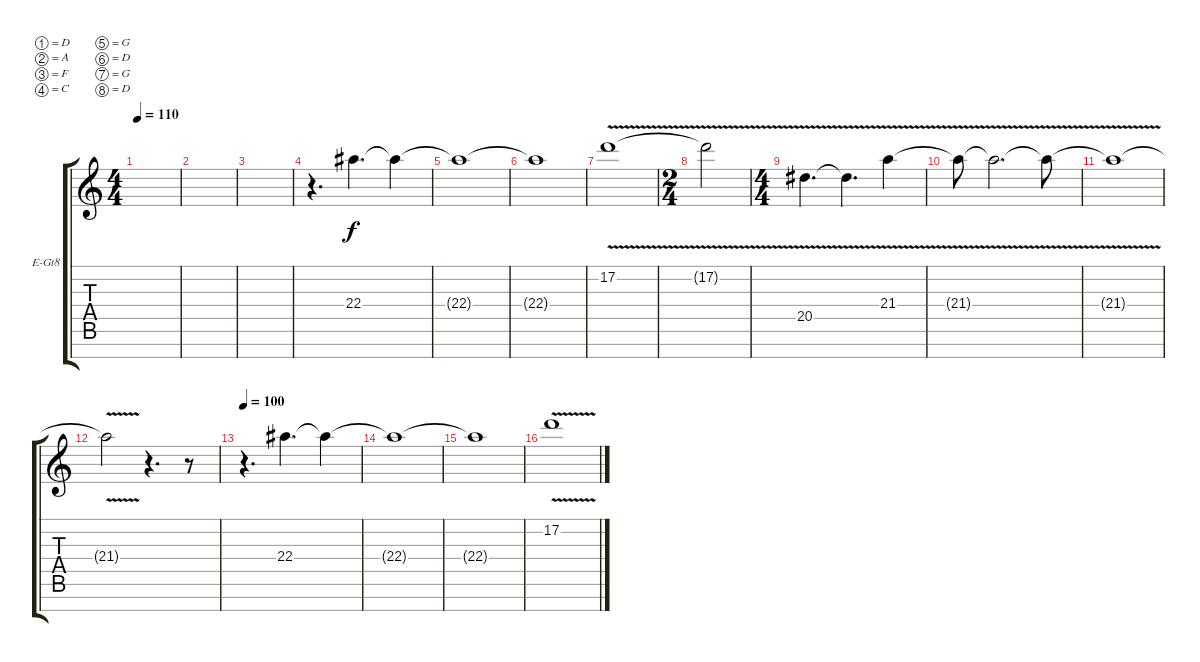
\bracketExtendMode groupsimilarinstruments
\firstSystemTrackNameOrientation horizontal
\otherSystemsTrackNameOrientation horizontal
\track ("Reverb" "E-Gt8") {instrument overdrivenguitar}
\staff {score tabs}
\tuning (D4 A3 F3 C3 G2 D2 G1 D1)
\ts (4 4)
\tempo 110
\clef g2
\ks c
|
|
|
r.4{d} 22.4.4{d} 22.4{t}.4 |
22.4{t}.1 |
22.4{t}.1 |
17.2{v}.1 |
\ts (2 4)
17.2{v t}.2 |
\ts (4 4)
20.5{v}.4{d} 20.5{v t}.4{d} 21.4{v}.4 |
21.4{v t}.8 21.4{v t}.2{d} 21.4{v t}.8 |
21.4{v t}.1 |
21.4{v t}.2 r.4{d} r.8 |
\tempo 100
r.4{d} 22.4.4{d} 22.4{t}.4 |
22.4{t}.1 |
22.4{t}.1 |
17.2{v}.1
